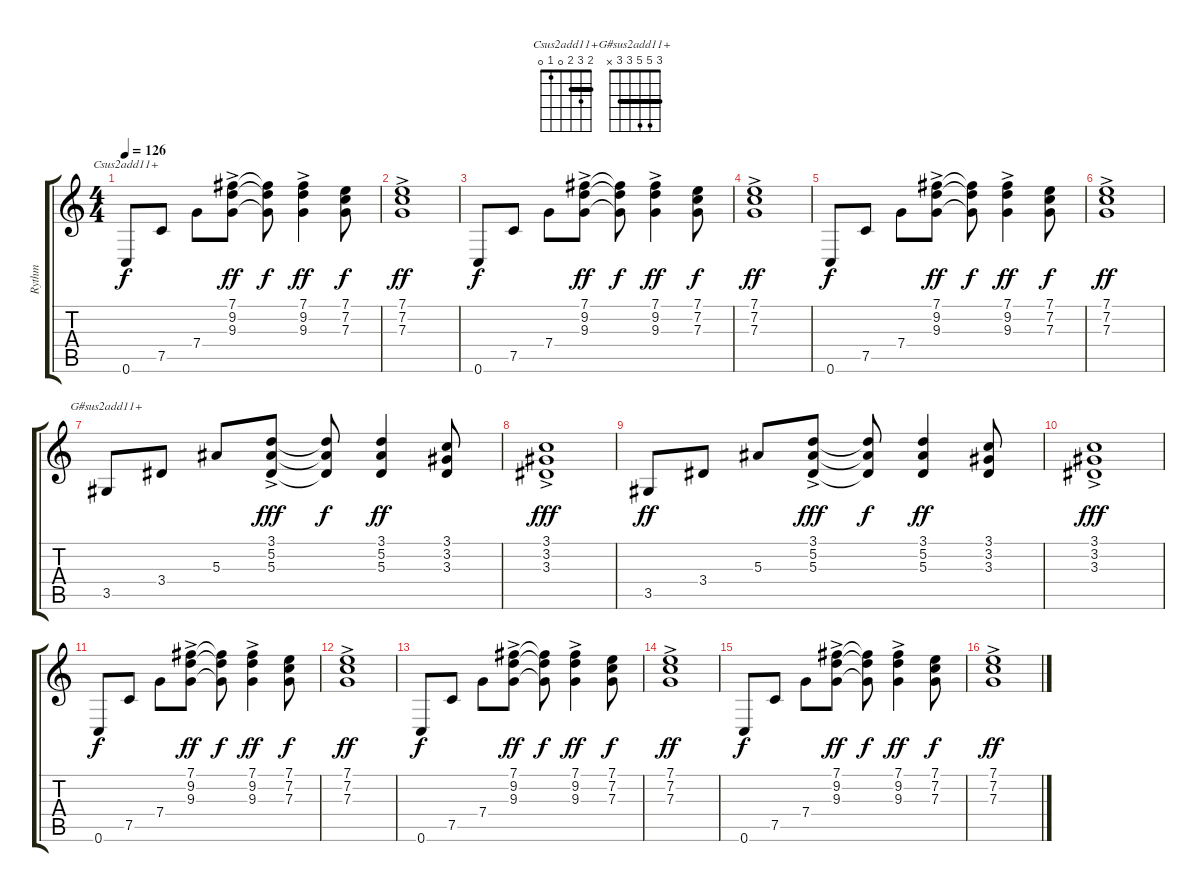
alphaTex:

\track ("Rythm" "Rythm") {instrument acousticguitarsteel}
\staff {score tabs}
\tuning (C3 A3 F3 C3 F2 C2) {hide}
\chord ("Csus2add11+" 2 3 2 0 1 0) {barre 2}
\chord ("G#sus2add11+" 3 5 5 3 3 x) {barre 3}
\ts (4 4)
\tempo 126
\clef g2
\ks c
0.6.8{ch "Csus2add11+" dy f} 7.5.8 7.4.8 (7.1{ac} 9.2{ac} 9.3{ac}).8{dy ff} (7.1{t} 9.2{t} 9.3{t}).8{dy f} (7.1 9.2{ac} 9.3{ac}).4{dy ff} (7.1 7.2 7.3).8{dy f} |
(7.1{ac} 7.2{ac} 7.3{ac}).1{dy ff} |
0.6.8{dy f} 7.5.8 7.4.8 (7.1{ac} 9.2{ac} 9.3{ac}).8{dy ff} (7.1{t} 9.2{t} 9.3{t}).8{dy f} (7.1 9.2{ac} 9.3{ac}).4{dy ff} (7.1 7.2 7.3).8{dy f} |
(7.1{ac} 7.2{ac} 7.3{ac}).1{dy ff} |
0.6.8{dy f} 7.5.8 7.4.8 (7.1{ac} 9.2{ac} 9.3{ac}).8{dy ff} (7.1{t} 9.2{t} 9.3{t}).8{dy f} (7.1 9.2{ac} 9.3{ac}).4{dy ff} (7.1 7.2 7.3).8{dy f} |
(7.1{ac} 7.2{ac} 7.3{ac}).1{dy ff} |
3.5.8{ch "G#sus2add11+"} 3.4.8 5.3.8 (3.1{ac} 5.2{ac} 5.3{ac}).8{dy fff} (3.1{t} 5.2{t} 5.3{t}).8{dy f} (3.1 5.2 5.3).4{dy ff} (3.1 3.2 3.3).8 |
(3.1{ac} 3.2{ac} 3.3{ac}).1{dy fff} |
3.5.8{dy ff} 3.4.8 5.3.8 (3.1{ac} 5.2{ac} 5.3{ac}).8{dy fff} (3.1{t} 5.2{t} 5.3{t}).8{dy f} (3.1 5.2 5.3).4{dy ff} (3.1 3.2 3.3).8 |
(3.1{ac} 3.2{ac} 3.3{ac}).1{dy fff} |
0.6.8{dy f} 7.5.8 7.4.8 (7.1{ac} 9.2{ac} 9.3{ac}).8{dy ff} (7.1{t} 9.2{t} 9.3{t}).8{dy f} (7.1 9.2{ac} 9.3{ac}).4{dy ff} (7.1 7.2 7.3).8{dy f} |
(7.1{ac} 7.2{ac} 7.3{ac}).1{dy ff} |
0.6.8{dy f} 7.5.8 7.4.8 (7.1{ac} 9.2{ac} 9.3{ac}).8{dy ff} (7.1{t} 9.2{t} 9.3{t}).8{dy f} (7.1 9.2{ac} 9.3{ac}).4{dy ff} (7.1 7.2 7.3).8{dy f} |
(7.1{ac} 7.2{ac} 7.3{ac}).1{dy ff} |
0.6.8{dy f} 7.5.8 7.4.8 (7.1{ac} 9.2{ac} 9.3{ac}).8{dy ff} (7.1{t} 9.2{t} 9.3{t}).8{dy f} (7.1 9.2{ac} 9.3{ac}).4{dy ff} (7.1 7.2 7.3).8{dy f} |
(7.1{ac} 7.2{ac} 7.3{ac}).1{dy ff}
